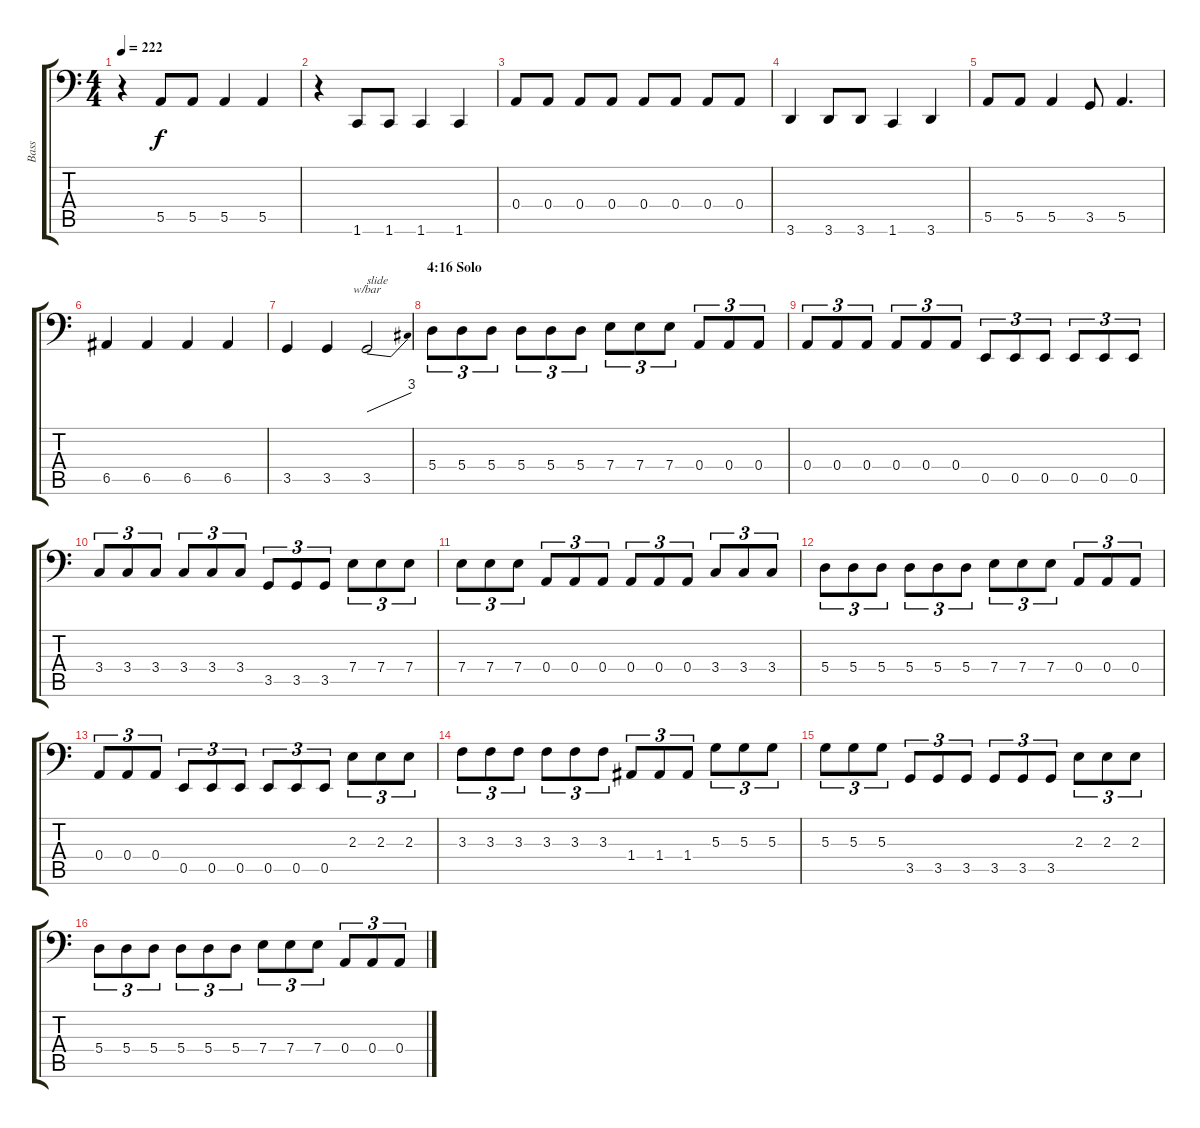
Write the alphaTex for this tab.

\track ("Bass" "Bass") {instrument electricbasspick}
\staff {score tabs}
\tuning (B2 G2 D2 A1 E1 B0) {hide}
\ts (4 4)
\tempo 222
\clef f4
\ks c
r.4{dy f} 5.5.8 5.5.8 5.5.4 5.5.4 |
r.4 1.6.8 1.6.8 1.6.4 1.6.4 |
0.4.8 0.4.8 0.4.8 0.4.8 0.4.8 0.4.8 0.4.8 0.4.8 |
3.6.4 3.6.8 3.6.8 1.6.4 3.6.4 |
5.5.8 5.5.8 5.5.4 3.5.8 5.5.4{d} |
6.5.4 6.5.4 6.5.4 6.5.4 |
3.5.4 3.5.4 3.5.2{tbe (dive default 0 0 60 12) txt "slide"} |
\section ("" "4:16 Solo")
5.4.8{tu (3 2)} 5.4.8{tu (3 2)} 5.4.8{tu (3 2)} 5.4.8{tu (3 2)} 5.4.8{tu (3 2)} 5.4.8{tu (3 2)} 7.4.8{tu (3 2)} 7.4.8{tu (3 2)} 7.4.8{tu (3 2)} 0.4.8{tu (3 2)} 0.4.8{tu (3 2)} 0.4.8{tu (3 2)} |
0.4.8{tu (3 2)} 0.4.8{tu (3 2)} 0.4.8{tu (3 2)} 0.4.8{tu (3 2)} 0.4.8{tu (3 2)} 0.4.8{tu (3 2)} 0.5.8{tu (3 2)} 0.5.8{tu (3 2)} 0.5.8{tu (3 2)} 0.5.8{tu (3 2)} 0.5.8{tu (3 2)} 0.5.8{tu (3 2)} |
3.4.8{tu (3 2)} 3.4.8{tu (3 2)} 3.4.8{tu (3 2)} 3.4.8{tu (3 2)} 3.4.8{tu (3 2)} 3.4.8{tu (3 2)} 3.5.8{tu (3 2)} 3.5.8{tu (3 2)} 3.5.8{tu (3 2)} 7.4.8{tu (3 2)} 7.4.8{tu (3 2)} 7.4.8{tu (3 2)} |
7.4.8{tu (3 2)} 7.4.8{tu (3 2)} 7.4.8{tu (3 2)} 0.4.8{tu (3 2)} 0.4.8{tu (3 2)} 0.4.8{tu (3 2)} 0.4.8{tu (3 2)} 0.4.8{tu (3 2)} 0.4.8{tu (3 2)} 3.4.8{tu (3 2)} 3.4.8{tu (3 2)} 3.4.8{tu (3 2)} |
5.4.8{tu (3 2)} 5.4.8{tu (3 2)} 5.4.8{tu (3 2)} 5.4.8{tu (3 2)} 5.4.8{tu (3 2)} 5.4.8{tu (3 2)} 7.4.8{tu (3 2)} 7.4.8{tu (3 2)} 7.4.8{tu (3 2)} 0.4.8{tu (3 2)} 0.4.8{tu (3 2)} 0.4.8{tu (3 2)} |
0.4.8{tu (3 2)} 0.4.8{tu (3 2)} 0.4.8{tu (3 2)} 0.5.8{tu (3 2)} 0.5.8{tu (3 2)} 0.5.8{tu (3 2)} 0.5.8{tu (3 2)} 0.5.8{tu (3 2)} 0.5.8{tu (3 2)} 2.3.8{tu (3 2)} 2.3.8{tu (3 2)} 2.3.8{tu (3 2)} |
3.3.8{tu (3 2)} 3.3.8{tu (3 2)} 3.3.8{tu (3 2)} 3.3.8{tu (3 2)} 3.3.8{tu (3 2)} 3.3.8{tu (3 2)} 1.4.8{tu (3 2)} 1.4.8{tu (3 2)} 1.4.8{tu (3 2)} 5.3.8{tu (3 2)} 5.3.8{tu (3 2)} 5.3.8{tu (3 2)} |
5.3.8{tu (3 2)} 5.3.8{tu (3 2)} 5.3.8{tu (3 2)} 3.5.8{tu (3 2)} 3.5.8{tu (3 2)} 3.5.8{tu (3 2)} 3.5.8{tu (3 2)} 3.5.8{tu (3 2)} 3.5.8{tu (3 2)} 2.3.8{tu (3 2)} 2.3.8{tu (3 2)} 2.3.8{tu (3 2)} |
5.4.8{tu (3 2)} 5.4.8{tu (3 2)} 5.4.8{tu (3 2)} 5.4.8{tu (3 2)} 5.4.8{tu (3 2)} 5.4.8{tu (3 2)} 7.4.8{tu (3 2)} 7.4.8{tu (3 2)} 7.4.8{tu (3 2)} 0.4.8{tu (3 2)} 0.4.8{tu (3 2)} 0.4.8{tu (3 2)}
